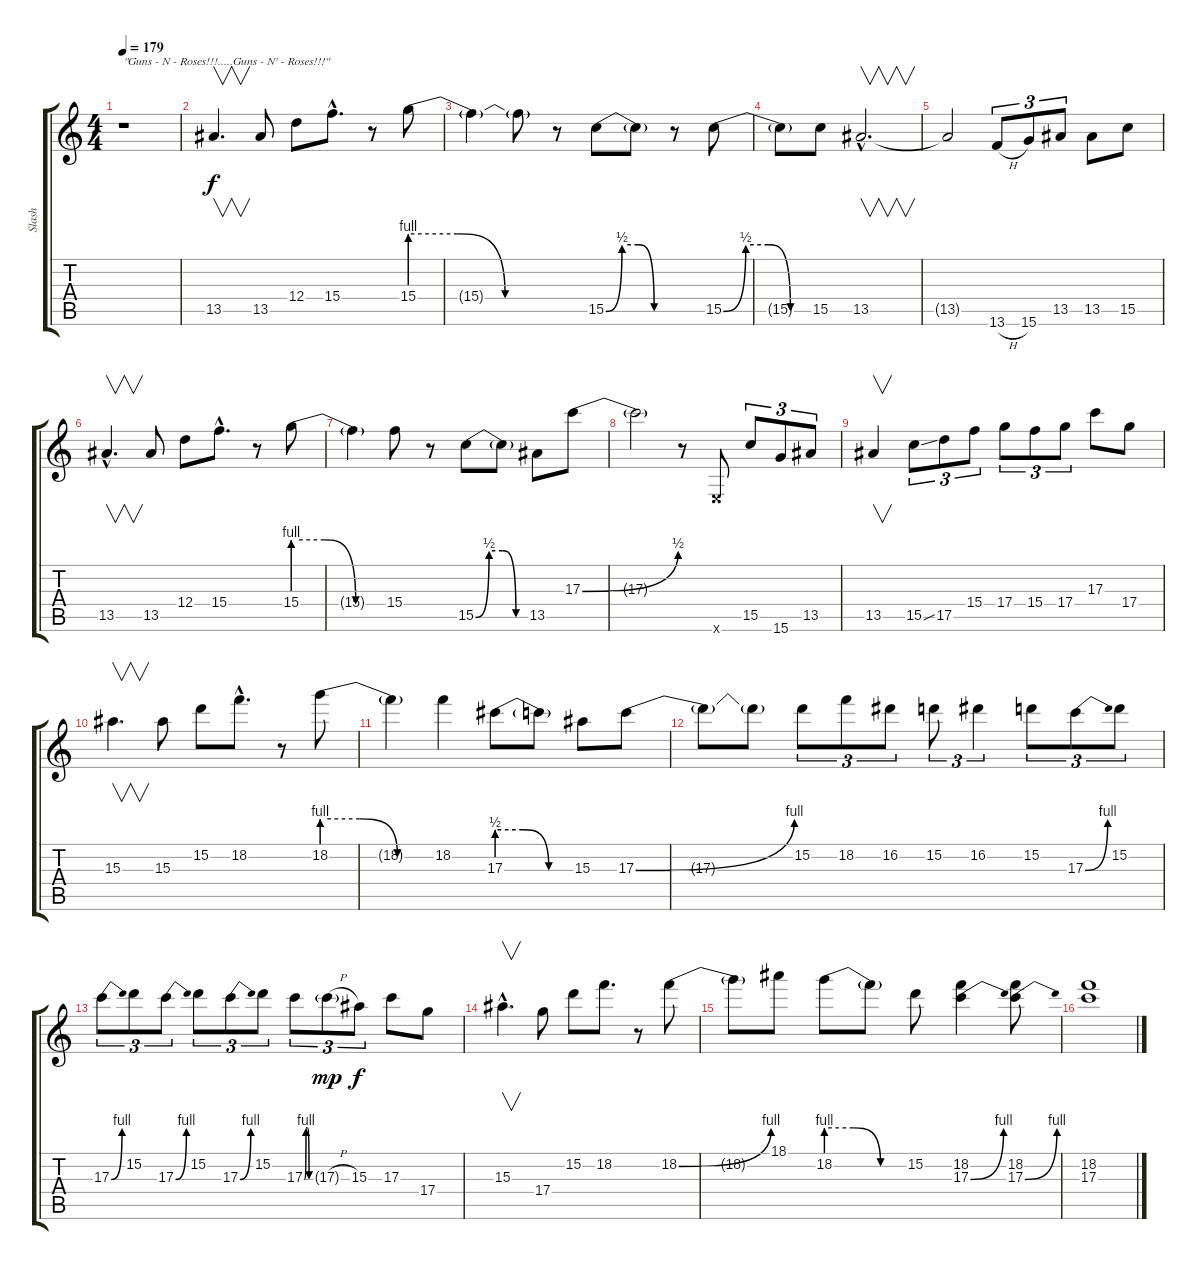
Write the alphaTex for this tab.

\track ("Slash" "Slash") {instrument overdrivenguitar}
\staff {score tabs}
\tuning (E4 B3 G3 D3 A2 E2) {hide}
\ts (4 4)
\tempo 179
\tempo 123
\tempo 179
\clef g2
\ks c
r.1{txt "\"Guns - N - Roses!!!.....Guns - N' - Roses!!!\"" dy f instrument overdrivenguitar} |
13.5.4{v d} 13.5.8 12.4.8 15.4{hac}.8{d} r.8 15.4{be (custom 0 4 20 4 40 0 60 0)}.8 |
15.4{t}.4 15.4{t}.8 r.8 15.5{be (custom 0 0 15 2 30 2 45 0 60 0)}.8 15.5{t}.8 r.8 15.5{be (custom 0 0 15 2 30 2 45 0 60 0)}.8 |
15.5{t}.8 15.5.8 13.5{hac}.2{v d} |
13.5{t}.2 13.6{h}.8{tu (3 2)} 15.6.8{tu (3 2)} 13.5.8{tu (3 2)} 13.5.8 15.5.8 |
13.5{hac}.4{v d} 13.5.8 12.4.8 15.4{hac}.8{d} r.8 15.4{be (custom 0 4 20 4 40 0 60 0)}.8 |
15.4{t}.4 15.4.8 r.8 15.5{be (custom 0 0 15 2 30 2 45 0 60 0)}.8 15.5{t}.8 13.5.8 17.3{be (bend 0 0 60 2)}.8 |
17.3{t}.2 r.8 0.6{x}.8 15.5.8{tu (3 2)} 15.6.8{tu (3 2)} 13.5.8{tu (3 2)} |
13.5.4{v} 15.5{ss}.8{tu (3 2)} 17.5.8{tu (3 2)} 15.4.8{tu (3 2)} 17.4.8{tu (3 2)} 15.4.8{tu (3 2)} 17.4.8{tu (3 2)} 17.3.8 17.4.8 |
15.3.4{v d} 15.3.8 15.2.8 18.2{hac}.8{d} r.8 18.2{be (custom 0 4 20 4 40 0 60 0)}.8 |
18.2{t}.4 18.2.4 17.3{be (custom 0 2 20 2 40 0 60 0)}.8 17.3{t}.8 15.3.8 17.3{be (bend 0 0 60 4)}.8 |
17.3{t}.8 17.3{t}.8 15.2.8{tu (3 2)} 18.2.8{tu (3 2)} 16.2.8{tu (3 2)} 15.2.8{tu (3 2)} 16.2.4{tu (3 2)} 15.2.8{tu (3 2)} 17.3{be (bend 0 0 60 4)}.8{tu (3 2)} 15.2.8{tu (3 2)} |
17.3{be (bend 0 0 60 4)}.8{tu (3 2)} 15.2.8{tu (3 2)} 17.3{be (bend 0 0 60 4)}.8{tu (3 2)} 15.2.8{tu (3 2)} 17.3{be (bend 0 0 60 4)}.8{tu (3 2)} 15.2.8{tu (3 2)} 17.3{be (custom 0 0 15 4 30 4 45 0 60 0)}.8{tu (3 2)} 17.3{h g}.8{tu (3 2) dy mp} 15.3.8{tu (3 2) dy f} 17.3.8 17.4.8 |
15.3{hac}.4{v d} 17.4.8 15.2.8 18.2.8{d} r.8 18.2{be (bend 0 0 60 4)}.8 |
18.2{t}.8 18.1.8 18.2{be (custom 0 4 20 4 40 0 60 0)}.8 18.2{t}.8 15.2.8 (18.2 17.3{be (bend 0 0 60 4)}).4 (18.2 17.3{be (bend 0 0 60 4)}).8 |
(18.2 17.3).1
